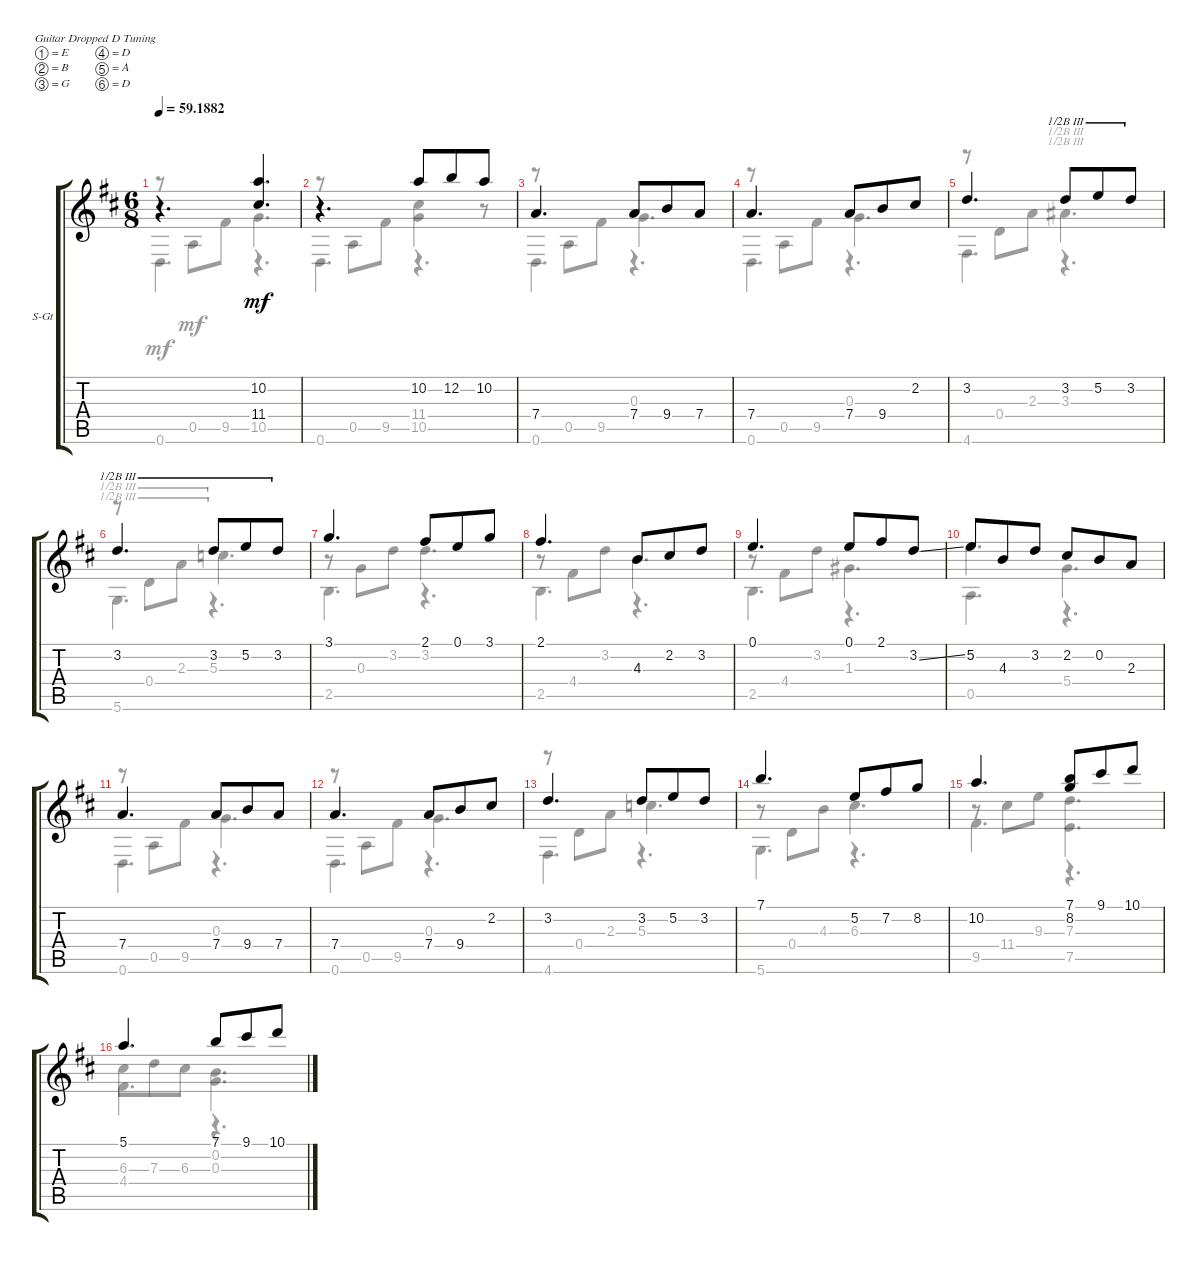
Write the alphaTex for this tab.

\defaultSystemsLayout 4
\bracketExtendMode groupsimilarinstruments
\firstSystemTrackNameOrientation horizontal
\otherSystemsTrackNameOrientation horizontal
\track ("Steel Guitar" "S-Gt") {instrument acousticguitarsteel}
\staff {score tabs}
\tuning (E4 B3 G3 D3 A2 D2)
\voice
\ts (6 8)
\tempo
59.1882
\accidentals auto
\clef g2
\ottava regular
\simile none
\ks bminor
r.4{d dy mf instrument acousticguitarsteel} (10.2 11.4).4{d} |
r.4{d} 10.2.8 12.2.8 10.2.8 |
7.4.4{d} 7.4.8 9.4.8 7.4.8 |
7.4.4{d} 7.4.8 9.4.8 2.2.8 |
3.2.4{d} 3.2.8{barre (3 half)} 5.2.8{barre (3 half)} 3.2.8{barre (3 half)} |
3.2.4{d barre (3 half)} 3.2.8{barre (3 half)} 5.2.8{barre (3 half)} 3.2.8{barre (3 half)} |
3.1.4{d} 2.1.8 0.1.8 3.1.8 |
2.1.4{d} 4.3.8 2.2.8 3.2.8 |
0.1.4{d} 0.1.8 2.1.8 3.2{ss}.8 |
5.2.8 4.3.8 3.2.8 2.2.8 0.2.8 2.3.8 |
7.4.4{d} 7.4.8 9.4.8 7.4.8 |
7.4.4{d} 7.4.8 9.4.8 2.2.8 |
3.2.4{d} 3.2.8 5.2.8 3.2.8 |
7.1.4{d} 5.2.8 7.2.8 8.2.8 |
10.2.4{d} (7.1 8.2).8 9.1.8 10.1.8 |
5.1.4{d} 7.1.8 9.1.8 10.1.8
\voice
\clef g2
\ottava regular
\simile none
\ks bminor
r.8{dy mf} 0.5.8 9.5.8 10.5.4{d} |
r.8 0.5.8 9.5.8 (10.5 11.4).4 r.8 |
r.8 0.5.8 9.5.8 0.3.4{d} |
r.8 0.5.8 9.5.8 0.3.4{d} |
r.8 0.4.8 2.3.8 3.3.4{d barre (3 half)} |
r.8{barre (3 half)} 0.4.8{barre (3 half)} 2.3.8{barre (3 half)} 5.3.4{d barre (3 half)} |
r.8 0.3.8 3.2.8 3.2.4{d} |
r.8 4.4.8 3.2.8 4.3.4{d} |
r.8 4.4.8 3.2.8 1.3.4{d} |
5.2.4{d} 5.4.4{d} |
r.8 0.5.8 9.5.8 0.3.4{d} |
r.8 0.5.8 9.5.8 0.3.4{d} |
r.8 0.4.8 2.3.8 5.3.4{d} |
r.8 0.4.8 4.3.8 6.3.4{d} |
r.8 11.4.8 9.3.8 (7.5 7.3).4{d} |
6.3.8 7.3.8 6.3.8 (0.3 0.2).4{d}
\voice
\clef g2
\ottava regular
\simile none
\ks bminor
0.6.4{d dy mf} r.4{d} |
0.6.4{d} r.4{d} |
0.6.4{d} r.4{d} |
0.6.4{d} r.4{d} |
4.6.4{d} r.4{d barre (3 half)} |
5.6.4{d barre (3 half)} r.4{d barre (3 half)} |
2.5.4{d} r.4{d} |
2.5.4{d} r.4{d} |
2.5.4{d} r.4{d} |
0.5.4{d} r.4{d} |
0.6.4{d} r.4{d} |
0.6.4{d} r.4{d} |
4.6.4{d} r.4{d} |
5.6.4{d} r.4{d} |
9.5.4{d} r.4{d} |
4.4.4{d} r.4{d}
